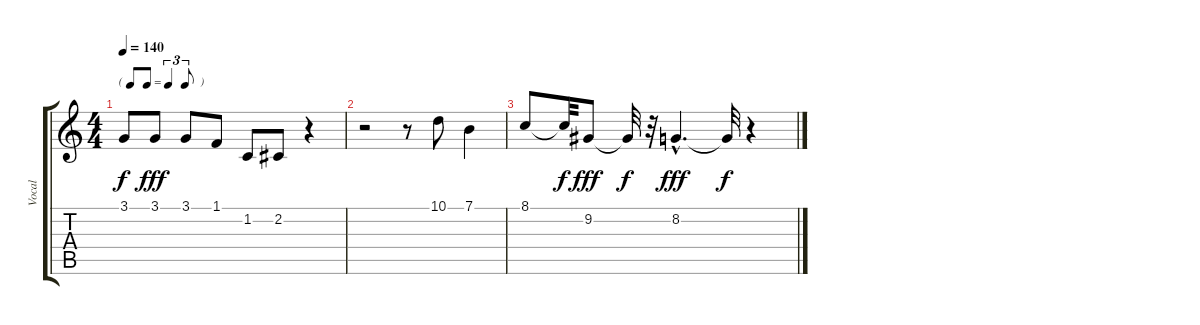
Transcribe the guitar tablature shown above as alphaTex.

\track ("Vocal" "Vocal") {instrument clarinet}
\staff {score tabs}
\tuning (E4 B3 G3 D3 A2 E2) {hide}
\ts (4 4)
\tf triplet8th
\tempo 140
\clef g2
\ks c
3.1{t}.8{dy f} 3.1.8{dy fff} 3.1.8 1.1.8 1.2.8 2.2.8 r.4 |
r.2 r.8 10.1.8 7.1.4 |
8.1.8 8.1{t}.32{dy f} 9.2.8{dy fff} 9.2{t}.32{dy f} r.32 8.2{hac}.4{d dy fff} 8.2{t}.32{dy f} r.4
